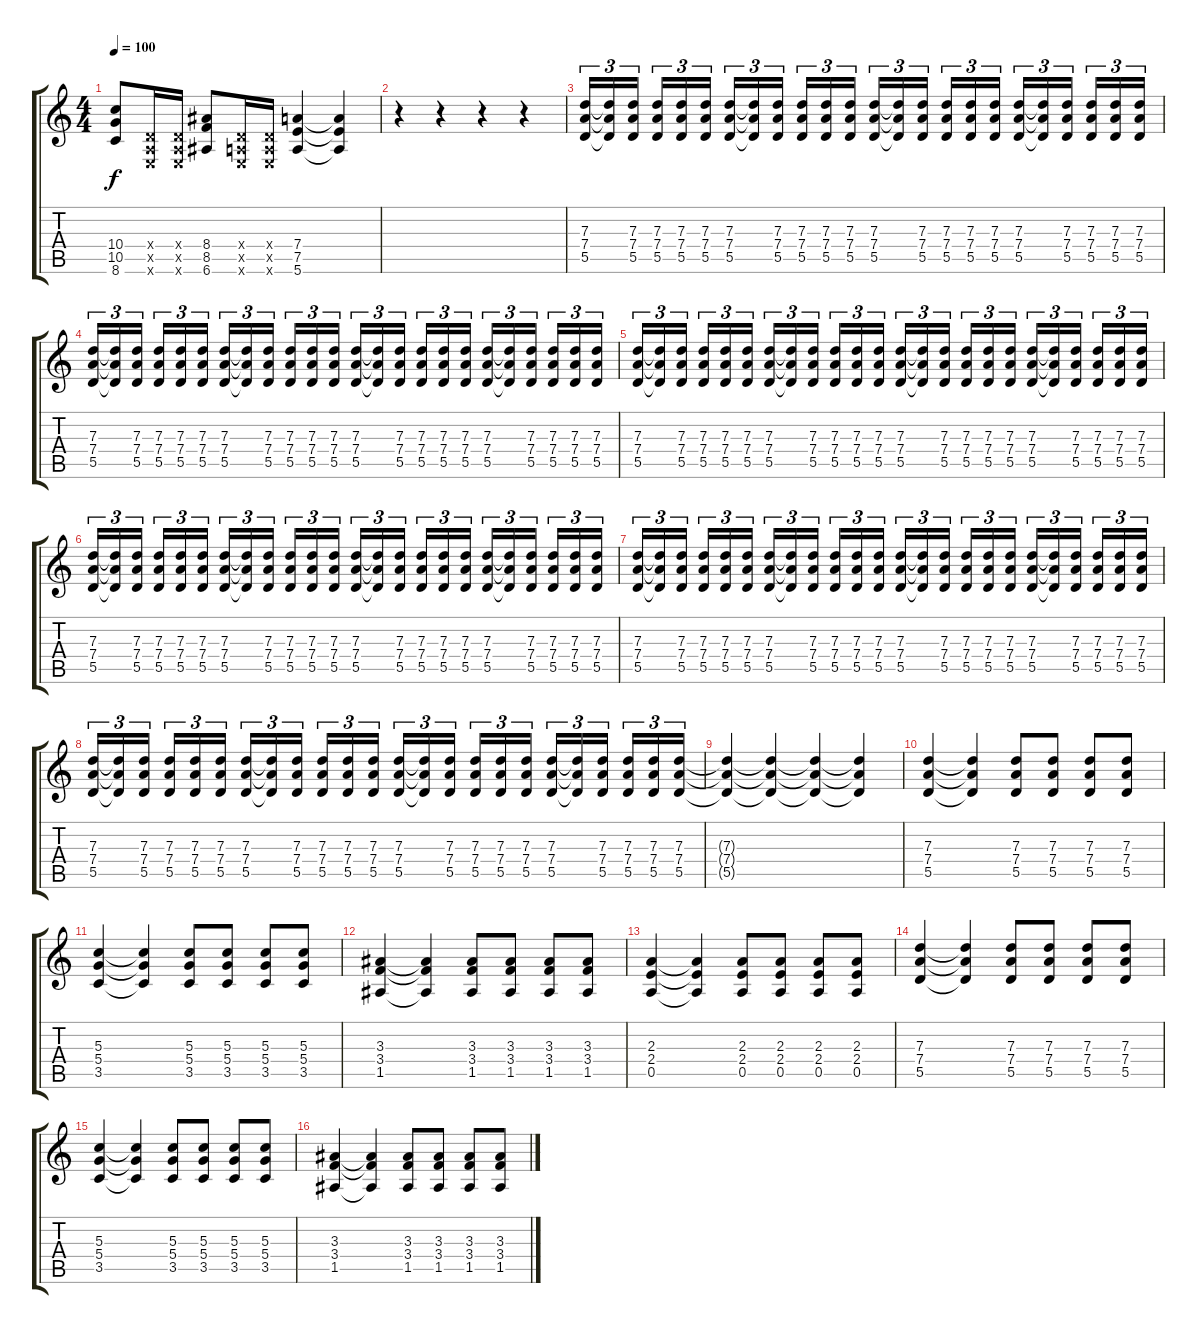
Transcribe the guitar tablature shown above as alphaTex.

\track "" {instrument distortionguitar}
\staff {score tabs}
\tuning (E4 B3 G3 D3 A2 E2) {hide}
\ts (4 4)
\tempo 100
\clef g2
\ks c
(10.4 10.5 8.6).8{dy f} (0.4{x} 0.5{x} 0.6{x}).16 (0.4{x} 0.5{x} 0.6{x}).16 (8.4 8.5 6.6).8 (0.4{x} 0.5{x} 0.6{x}).16 (0.4{x} 0.5{x} 0.6{x}).16 (7.4 7.5 5.6).4 (7.4{t} 7.5{t} 5.6{t}).4 |
r.4 r.4 r.4 r.4 |
(7.3 7.4 5.5).16{tu (3 2)} (7.3{t} 7.4{t} 5.5{t}).16{tu (3 2)} (7.3 7.4 5.5).16{tu (3 2)} (7.3 7.4 5.5).16{tu (3 2)} (7.3 7.4 5.5).16{tu (3 2)} (7.3 7.4 5.5).16{tu (3 2)} (7.3 7.4 5.5).16{tu (3 2)} (7.3{t} 7.4{t} 5.5{t}).16{tu (3 2)} (7.3 7.4 5.5).16{tu (3 2)} (7.3 7.4 5.5).16{tu (3 2)} (7.3 7.4 5.5).16{tu (3 2)} (7.3 7.4 5.5).16{tu (3 2)} (7.3 7.4 5.5).16{tu (3 2)} (7.3{t} 7.4{t} 5.5{t}).16{tu (3 2)} (7.3 7.4 5.5).16{tu (3 2)} (7.3 7.4 5.5).16{tu (3 2)} (7.3 7.4 5.5).16{tu (3 2)} (7.3 7.4 5.5).16{tu (3 2)} (7.3 7.4 5.5).16{tu (3 2)} (7.3{t} 7.4{t} 5.5{t}).16{tu (3 2)} (7.3 7.4 5.5).16{tu (3 2)} (7.3 7.4 5.5).16{tu (3 2)} (7.3 7.4 5.5).16{tu (3 2)} (7.3 7.4 5.5).16{tu (3 2)} |
(7.3 7.4 5.5).16{tu (3 2)} (7.3{t} 7.4{t} 5.5{t}).16{tu (3 2)} (7.3 7.4 5.5).16{tu (3 2)} (7.3 7.4 5.5).16{tu (3 2)} (7.3 7.4 5.5).16{tu (3 2)} (7.3 7.4 5.5).16{tu (3 2)} (7.3 7.4 5.5).16{tu (3 2)} (7.3{t} 7.4{t} 5.5{t}).16{tu (3 2)} (7.3 7.4 5.5).16{tu (3 2)} (7.3 7.4 5.5).16{tu (3 2)} (7.3 7.4 5.5).16{tu (3 2)} (7.3 7.4 5.5).16{tu (3 2)} (7.3 7.4 5.5).16{tu (3 2)} (7.3{t} 7.4{t} 5.5{t}).16{tu (3 2)} (7.3 7.4 5.5).16{tu (3 2)} (7.3 7.4 5.5).16{tu (3 2)} (7.3 7.4 5.5).16{tu (3 2)} (7.3 7.4 5.5).16{tu (3 2)} (7.3 7.4 5.5).16{tu (3 2)} (7.3{t} 7.4{t} 5.5{t}).16{tu (3 2)} (7.3 7.4 5.5).16{tu (3 2)} (7.3 7.4 5.5).16{tu (3 2)} (7.3 7.4 5.5).16{tu (3 2)} (7.3 7.4 5.5).16{tu (3 2)} |
(7.3 7.4 5.5).16{tu (3 2)} (7.3{t} 7.4{t} 5.5{t}).16{tu (3 2)} (7.3 7.4 5.5).16{tu (3 2)} (7.3 7.4 5.5).16{tu (3 2)} (7.3 7.4 5.5).16{tu (3 2)} (7.3 7.4 5.5).16{tu (3 2)} (7.3 7.4 5.5).16{tu (3 2)} (7.3{t} 7.4{t} 5.5{t}).16{tu (3 2)} (7.3 7.4 5.5).16{tu (3 2)} (7.3 7.4 5.5).16{tu (3 2)} (7.3 7.4 5.5).16{tu (3 2)} (7.3 7.4 5.5).16{tu (3 2)} (7.3 7.4 5.5).16{tu (3 2)} (7.3{t} 7.4{t} 5.5{t}).16{tu (3 2)} (7.3 7.4 5.5).16{tu (3 2)} (7.3 7.4 5.5).16{tu (3 2)} (7.3 7.4 5.5).16{tu (3 2)} (7.3 7.4 5.5).16{tu (3 2)} (7.3 7.4 5.5).16{tu (3 2)} (7.3{t} 7.4{t} 5.5{t}).16{tu (3 2)} (7.3 7.4 5.5).16{tu (3 2)} (7.3 7.4 5.5).16{tu (3 2)} (7.3 7.4 5.5).16{tu (3 2)} (7.3 7.4 5.5).16{tu (3 2)} |
(7.3 7.4 5.5).16{tu (3 2)} (7.3{t} 7.4{t} 5.5{t}).16{tu (3 2)} (7.3 7.4 5.5).16{tu (3 2)} (7.3 7.4 5.5).16{tu (3 2)} (7.3 7.4 5.5).16{tu (3 2)} (7.3 7.4 5.5).16{tu (3 2)} (7.3 7.4 5.5).16{tu (3 2)} (7.3{t} 7.4{t} 5.5{t}).16{tu (3 2)} (7.3 7.4 5.5).16{tu (3 2)} (7.3 7.4 5.5).16{tu (3 2)} (7.3 7.4 5.5).16{tu (3 2)} (7.3 7.4 5.5).16{tu (3 2)} (7.3 7.4 5.5).16{tu (3 2)} (7.3{t} 7.4{t} 5.5{t}).16{tu (3 2)} (7.3 7.4 5.5).16{tu (3 2)} (7.3 7.4 5.5).16{tu (3 2)} (7.3 7.4 5.5).16{tu (3 2)} (7.3 7.4 5.5).16{tu (3 2)} (7.3 7.4 5.5).16{tu (3 2)} (7.3{t} 7.4{t} 5.5{t}).16{tu (3 2)} (7.3 7.4 5.5).16{tu (3 2)} (7.3 7.4 5.5).16{tu (3 2)} (7.3 7.4 5.5).16{tu (3 2)} (7.3 7.4 5.5).16{tu (3 2)} |
(7.3 7.4 5.5).16{tu (3 2)} (7.3{t} 7.4{t} 5.5{t}).16{tu (3 2)} (7.3 7.4 5.5).16{tu (3 2)} (7.3 7.4 5.5).16{tu (3 2)} (7.3 7.4 5.5).16{tu (3 2)} (7.3 7.4 5.5).16{tu (3 2)} (7.3 7.4 5.5).16{tu (3 2)} (7.3{t} 7.4{t} 5.5{t}).16{tu (3 2)} (7.3 7.4 5.5).16{tu (3 2)} (7.3 7.4 5.5).16{tu (3 2)} (7.3 7.4 5.5).16{tu (3 2)} (7.3 7.4 5.5).16{tu (3 2)} (7.3 7.4 5.5).16{tu (3 2)} (7.3{t} 7.4{t} 5.5{t}).16{tu (3 2)} (7.3 7.4 5.5).16{tu (3 2)} (7.3 7.4 5.5).16{tu (3 2)} (7.3 7.4 5.5).16{tu (3 2)} (7.3 7.4 5.5).16{tu (3 2)} (7.3 7.4 5.5).16{tu (3 2)} (7.3{t} 7.4{t} 5.5{t}).16{tu (3 2)} (7.3 7.4 5.5).16{tu (3 2)} (7.3 7.4 5.5).16{tu (3 2)} (7.3 7.4 5.5).16{tu (3 2)} (7.3 7.4 5.5).16{tu (3 2)} |
(7.3 7.4 5.5).16{tu (3 2)} (7.3{t} 7.4{t} 5.5{t}).16{tu (3 2)} (7.3 7.4 5.5).16{tu (3 2)} (7.3 7.4 5.5).16{tu (3 2)} (7.3 7.4 5.5).16{tu (3 2)} (7.3 7.4 5.5).16{tu (3 2)} (7.3 7.4 5.5).16{tu (3 2)} (7.3{t} 7.4{t} 5.5{t}).16{tu (3 2)} (7.3 7.4 5.5).16{tu (3 2)} (7.3 7.4 5.5).16{tu (3 2)} (7.3 7.4 5.5).16{tu (3 2)} (7.3 7.4 5.5).16{tu (3 2)} (7.3 7.4 5.5).16{tu (3 2)} (7.3{t} 7.4{t} 5.5{t}).16{tu (3 2)} (7.3 7.4 5.5).16{tu (3 2)} (7.3 7.4 5.5).16{tu (3 2)} (7.3 7.4 5.5).16{tu (3 2)} (7.3 7.4 5.5).16{tu (3 2)} (7.3 7.4 5.5).16{tu (3 2)} (7.3{t} 7.4{t} 5.5{t}).16{tu (3 2)} (7.3 7.4 5.5).16{tu (3 2)} (7.3 7.4 5.5).16{tu (3 2)} (7.3 7.4 5.5).16{tu (3 2)} (7.3 7.4 5.5).16{tu (3 2)} |
(7.3{t} 7.4{t} 5.5{t}).4 (7.3{t} 7.4{t} 5.5{t}).4 (7.3{t} 7.4{t} 5.5{t}).4 (7.3{t} 7.4{t} 5.5{t}).4 |
(7.3 7.4 5.5).4 (7.3{t} 7.4{t} 5.5{t}).4 (7.3 7.4 5.5).8 (7.3 7.4 5.5).8 (7.3 7.4 5.5).8 (7.3 7.4 5.5).8 |
(5.3 5.4 3.5).4 (5.3{t} 5.4{t} 3.5{t}).4 (5.3 5.4 3.5).8 (5.3 5.4 3.5).8 (5.3 5.4 3.5).8 (5.3 5.4 3.5).8 |
(3.3 3.4 1.5).4 (3.3{t} 3.4{t} 1.5{t}).4 (3.3 3.4 1.5).8 (3.3 3.4 1.5).8 (3.3 3.4 1.5).8 (3.3 3.4 1.5).8 |
(2.3 2.4 0.5).4 (2.3{t} 2.4{t} 0.5{t}).4 (2.3 2.4 0.5).8 (2.3 2.4 0.5).8 (2.3 2.4 0.5).8 (2.3 2.4 0.5).8 |
(7.3 7.4 5.5).4 (7.3{t} 7.4{t} 5.5{t}).4 (7.3 7.4 5.5).8 (7.3 7.4 5.5).8 (7.3 7.4 5.5).8 (7.3 7.4 5.5).8 |
(5.3 5.4 3.5).4 (5.3{t} 5.4{t} 3.5{t}).4 (5.3 5.4 3.5).8 (5.3 5.4 3.5).8 (5.3 5.4 3.5).8 (5.3 5.4 3.5).8 |
(3.3 3.4 1.5).4 (3.3{t} 3.4{t} 1.5{t}).4 (3.3 3.4 1.5).8 (3.3 3.4 1.5).8 (3.3 3.4 1.5).8 (3.3 3.4 1.5).8
